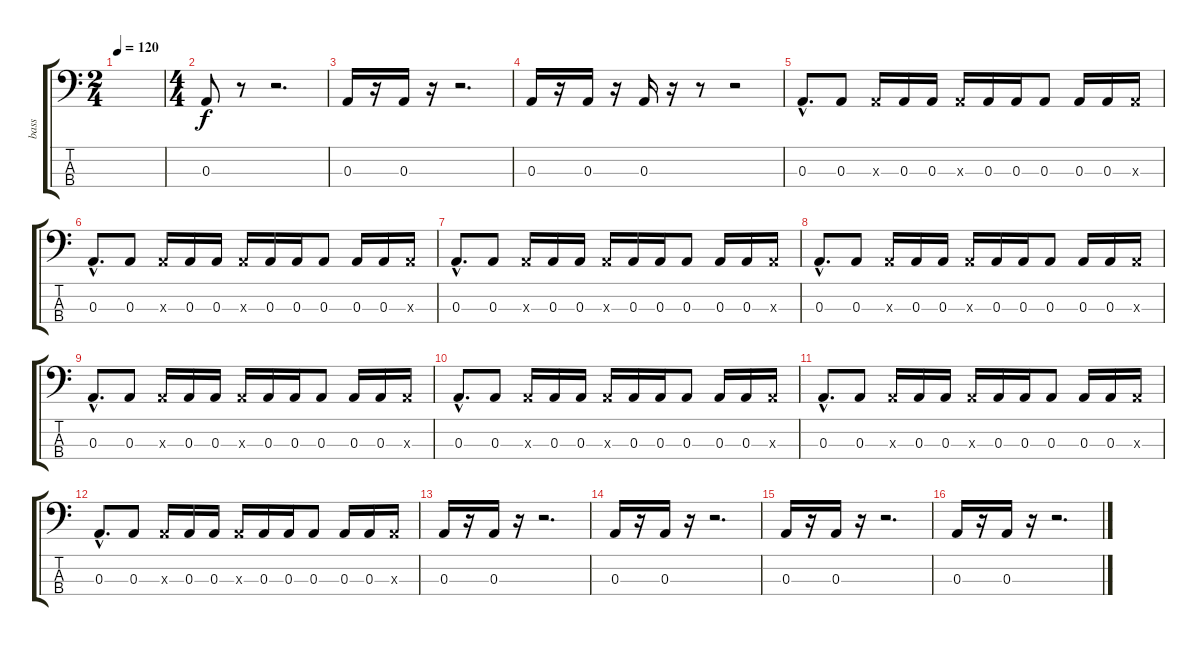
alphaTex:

\track ("bass" "bass") {instrument electricbassfinger}
\staff {score tabs}
\tuning (G2 D2 A1 E1) {hide}
\ts (2 4)
\tempo 120
\clef f4
\ks c
|
\ts (4 4)
0.3.8 r.8 r.2{d} |
0.3.16 r.16 0.3.16 r.16 r.2{d} |
0.3.16 r.16 0.3.16 r.16 0.3.16 r.16 r.8 r.2 |
0.3{hac}.8{d} 0.3.8 0.3{x}.16 0.3.16 0.3.16 0.3{x}.16 0.3.16 0.3.16 0.3.8 0.3.16 0.3.16 0.3{x}.16 |
0.3{hac}.8{d} 0.3.8 0.3{x}.16 0.3.16 0.3.16 0.3{x}.16 0.3.16 0.3.16 0.3.8 0.3.16 0.3.16 0.3{x}.16 |
0.3{hac}.8{d} 0.3.8 0.3{x}.16 0.3.16 0.3.16 0.3{x}.16 0.3.16 0.3.16 0.3.8 0.3.16 0.3.16 0.3{x}.16 |
0.3{hac}.8{d} 0.3.8 0.3{x}.16 0.3.16 0.3.16 0.3{x}.16 0.3.16 0.3.16 0.3.8 0.3.16 0.3.16 0.3{x}.16 |
0.3{hac}.8{d} 0.3.8 0.3{x}.16 0.3.16 0.3.16 0.3{x}.16 0.3.16 0.3.16 0.3.8 0.3.16 0.3.16 0.3{x}.16 |
0.3{hac}.8{d} 0.3.8 0.3{x}.16 0.3.16 0.3.16 0.3{x}.16 0.3.16 0.3.16 0.3.8 0.3.16 0.3.16 0.3{x}.16 |
0.3{hac}.8{d} 0.3.8 0.3{x}.16 0.3.16 0.3.16 0.3{x}.16 0.3.16 0.3.16 0.3.8 0.3.16 0.3.16 0.3{x}.16 |
0.3{hac}.8{d} 0.3.8 0.3{x}.16 0.3.16 0.3.16 0.3{x}.16 0.3.16 0.3.16 0.3.8 0.3.16 0.3.16 0.3{x}.16 |
0.3.16 r.16 0.3.16 r.16 r.2{d} |
0.3.16 r.16 0.3.16 r.16 r.2{d} |
0.3.16 r.16 0.3.16 r.16 r.2{d} |
0.3.16 r.16 0.3.16 r.16 r.2{d}
